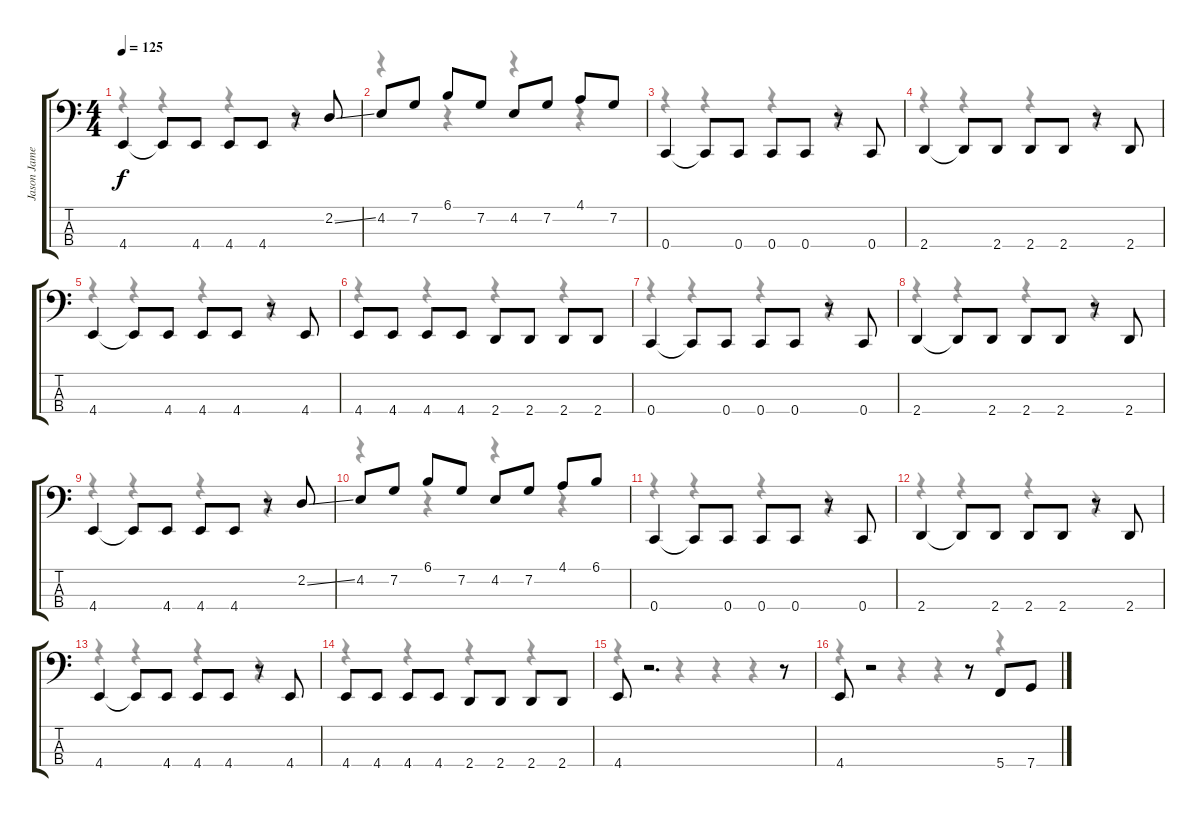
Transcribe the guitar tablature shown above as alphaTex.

\track ("Jason James" "Jason Jame") {solo instrument electricbasspick}
\staff {score tabs}
\tuning (F2 C2 G1 C1) {hide}
\voice
\ts (4 4)
\tempo 125
\clef f4
\ks c
4.4.4{dy f} 4.4{t}.8 4.4.8 4.4.8 4.4.8 r.8 2.2{ss}.8 |
4.2.8 7.2.8 6.1.8 7.2.8 4.2.8 7.2.8 4.1.8 7.2.8 |
0.4.4 0.4{t}.8 0.4.8 0.4.8 0.4.8 r.8 0.4.8 |
2.4.4 2.4{t}.8 2.4.8 2.4.8 2.4.8 r.8 2.4.8 |
4.4.4 4.4{t}.8 4.4.8 4.4.8 4.4.8 r.8 4.4.8 |
4.4.8 4.4.8 4.4.8 4.4.8 2.4.8 2.4.8 2.4.8 2.4.8 |
0.4.4 0.4{t}.8 0.4.8 0.4.8 0.4.8 r.8 0.4.8 |
2.4.4 2.4{t}.8 2.4.8 2.4.8 2.4.8 r.8 2.4.8 |
4.4.4 4.4{t}.8 4.4.8 4.4.8 4.4.8 r.8 2.2{ss}.8 |
4.2.8 7.2.8 6.1.8 7.2.8 4.2.8 7.2.8 4.1.8 6.1.8 |
0.4.4 0.4{t}.8 0.4.8 0.4.8 0.4.8 r.8 0.4.8 |
2.4.4 2.4{t}.8 2.4.8 2.4.8 2.4.8 r.8 2.4.8 |
4.4.4 4.4{t}.8 4.4.8 4.4.8 4.4.8 r.8 4.4.8 |
4.4.8 4.4.8 4.4.8 4.4.8 2.4.8 2.4.8 2.4.8 2.4.8 |
4.4.8 r.2{d} r.8 |
4.4.8 r.2 r.8 5.4.8 7.4.8
\voice
\clef f4
\ottava regular
\simile none
\ks c
r.4{dy f} r.4 r.4 r.4 |
r.4 r.4 r.4 r.4 |
r.4 r.4 r.4 r.4 |
r.4 r.4 r.4 r.4 |
r.4 r.4 r.4 r.4 |
r.4 r.4 r.4 r.4 |
r.4 r.4 r.4 r.4 |
r.4 r.4 r.4 r.4 |
r.4 r.4 r.4 r.4 |
r.4 r.4 r.4 r.4 |
r.4 r.4 r.4 r.4 |
r.4 r.4 r.4 r.4 |
r.4 r.4 r.4 r.4 |
r.4 r.4 r.4 r.4 |
r.4 r.4 r.4 r.4 |
r.4 r.4 r.4 r.4
